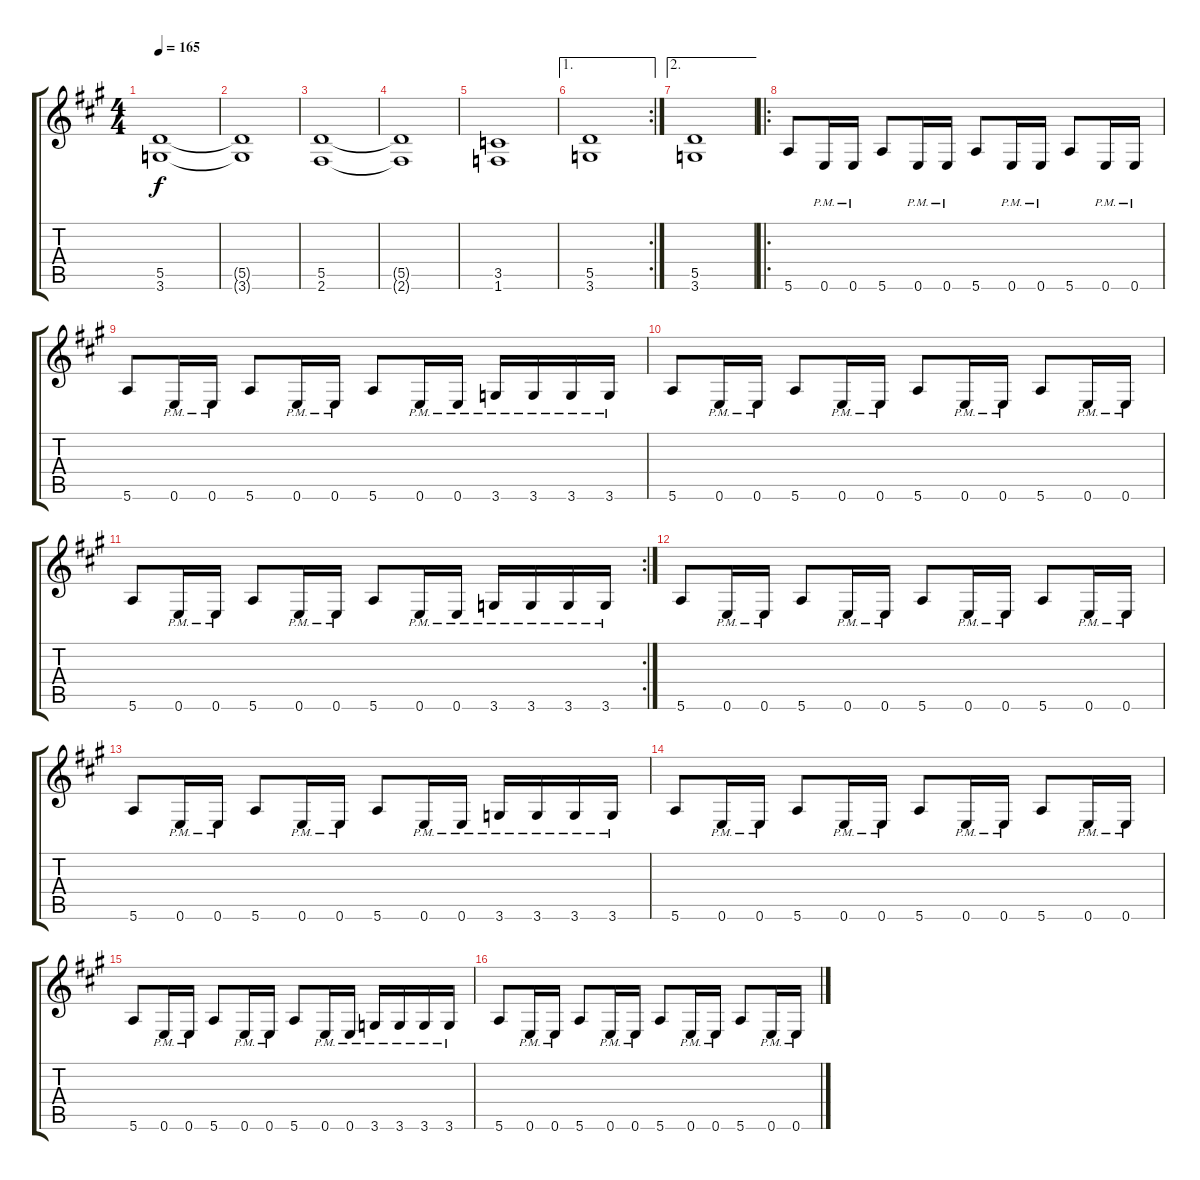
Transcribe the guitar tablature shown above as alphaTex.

\track "" {instrument distortionguitar}
\staff {score tabs}
\tuning (E4 B3 G3 D3 A2 E2) {hide}
\ts (4 4)
\tempo 165
\clef g2
\ks a
(5.5 3.6).1{dy f} |
(5.5{t} 3.6{t}).1 |
(5.5 2.6).1 |
(5.5{t} 2.6{t}).1 |
(3.5 1.6).1 |
\ae 1
\rc 2
(5.5 3.6).1 |
\ae 2
(5.5 3.6).1 |
\ro
5.6.8 0.6{pm}.16 0.6{pm}.16 5.6.8 0.6{pm}.16 0.6{pm}.16 5.6.8 0.6{pm}.16 0.6{pm}.16 5.6.8 0.6{pm}.16 0.6{pm}.16 |
5.6.8 0.6{pm}.16 0.6{pm}.16 5.6.8 0.6{pm}.16 0.6{pm}.16 5.6.8 0.6{pm}.16 0.6{pm}.16 3.6{pm}.16 3.6{pm}.16 3.6{pm}.16 3.6{pm}.16 |
5.6.8 0.6{pm}.16 0.6{pm}.16 5.6.8 0.6{pm}.16 0.6{pm}.16 5.6.8 0.6{pm}.16 0.6{pm}.16 5.6.8 0.6{pm}.16 0.6{pm}.16 |
\rc 2
5.6.8 0.6{pm}.16 0.6{pm}.16 5.6.8 0.6{pm}.16 0.6{pm}.16 5.6.8 0.6{pm}.16 0.6{pm}.16 3.6{pm}.16 3.6{pm}.16 3.6{pm}.16 3.6{pm}.16 |
5.6.8 0.6{pm}.16 0.6{pm}.16 5.6.8 0.6{pm}.16 0.6{pm}.16 5.6.8 0.6{pm}.16 0.6{pm}.16 5.6.8 0.6{pm}.16 0.6{pm}.16 |
5.6.8 0.6{pm}.16 0.6{pm}.16 5.6.8 0.6{pm}.16 0.6{pm}.16 5.6.8 0.6{pm}.16 0.6{pm}.16 3.6{pm}.16 3.6{pm}.16 3.6{pm}.16 3.6{pm}.16 |
5.6.8 0.6{pm}.16 0.6{pm}.16 5.6.8 0.6{pm}.16 0.6{pm}.16 5.6.8 0.6{pm}.16 0.6{pm}.16 5.6.8 0.6{pm}.16 0.6{pm}.16 |
5.6.8 0.6{pm}.16 0.6{pm}.16 5.6.8 0.6{pm}.16 0.6{pm}.16 5.6.8 0.6{pm}.16 0.6{pm}.16 3.6{pm}.16 3.6{pm}.16 3.6{pm}.16 3.6{pm}.16 |
5.6.8 0.6{pm}.16 0.6{pm}.16 5.6.8 0.6{pm}.16 0.6{pm}.16 5.6.8 0.6{pm}.16 0.6{pm}.16 5.6.8 0.6{pm}.16 0.6{pm}.16
